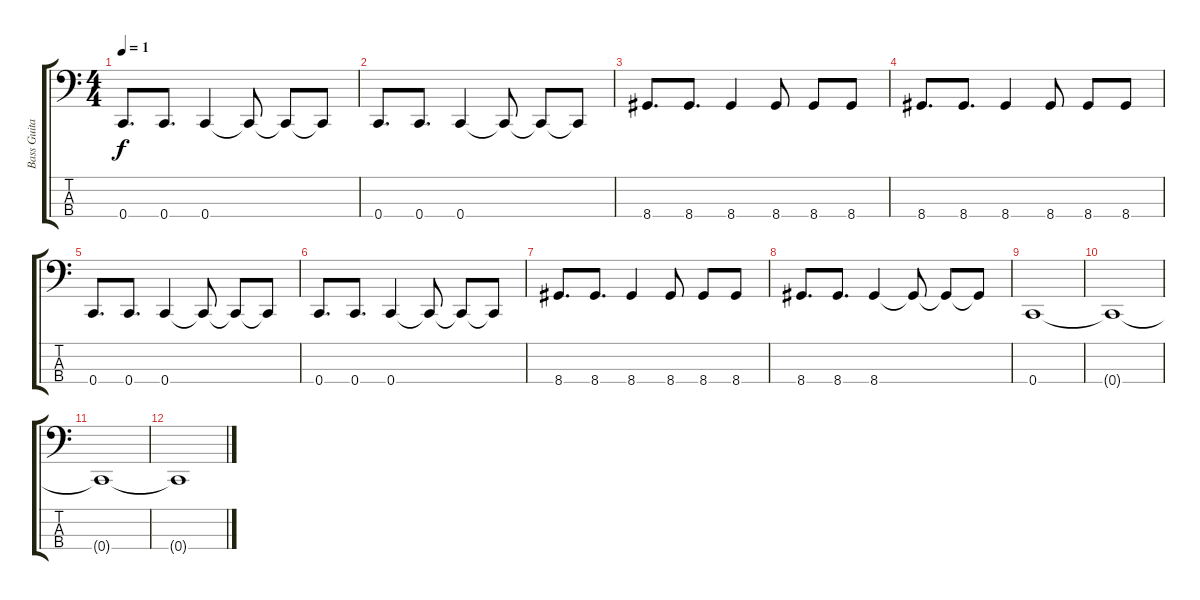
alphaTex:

\track ("Bass Guitar" "Bass Guita") {instrument electricbassfinger}
\staff {score tabs}
\tuning (F2 C2 G1 C1) {hide}
\ts (4 4)
\tempo 1
\clef f4
\ks c
0.4.8{d dy f} 0.4.8{d} 0.4.4 0.4{t}.8 0.4{t}.8 0.4{t}.8 |
0.4.8{d} 0.4.8{d} 0.4.4 0.4{t}.8 0.4{t}.8 0.4{t}.8 |
8.4.8{d} 8.4.8{d} 8.4.4 8.4.8 8.4.8 8.4.8 |
8.4.8{d} 8.4.8{d} 8.4.4 8.4.8 8.4.8 8.4.8 |
0.4.8{d} 0.4.8{d} 0.4.4 0.4{t}.8 0.4{t}.8 0.4{t}.8 |
0.4.8{d} 0.4.8{d} 0.4.4 0.4{t}.8 0.4{t}.8 0.4{t}.8 |
8.4.8{d} 8.4.8{d} 8.4.4 8.4.8 8.4.8 8.4.8 |
8.4.8{d} 8.4.8{d} 8.4.4 8.4{t}.8 8.4{t}.8 8.4{t}.8 |
0.4.1 |
0.4{t}.1 |
0.4{t}.1 |
0.4{t}.1
